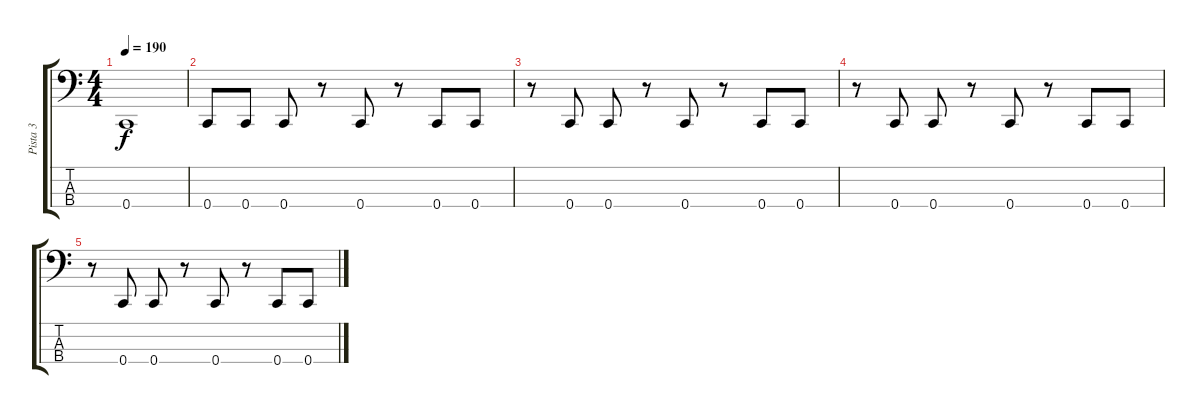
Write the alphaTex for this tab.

\track ("Pista 3" "Pista 3") {instrument electricbasspick}
\staff {score tabs}
\tuning (F2 C2 G1 C1) {hide}
\ts (4 4)
\tempo 190
\clef f4
\ks c
0.4{t}.1{dy f} |
0.4.8 0.4.8 0.4.8 r.8 0.4.8 r.8 0.4.8 0.4.8 |
r.8 0.4.8 0.4.8 r.8 0.4.8 r.8 0.4.8 0.4.8 |
r.8 0.4.8 0.4.8 r.8 0.4.8 r.8 0.4.8 0.4.8 |
r.8 0.4.8 0.4.8 r.8 0.4.8 r.8 0.4.8 0.4.8
